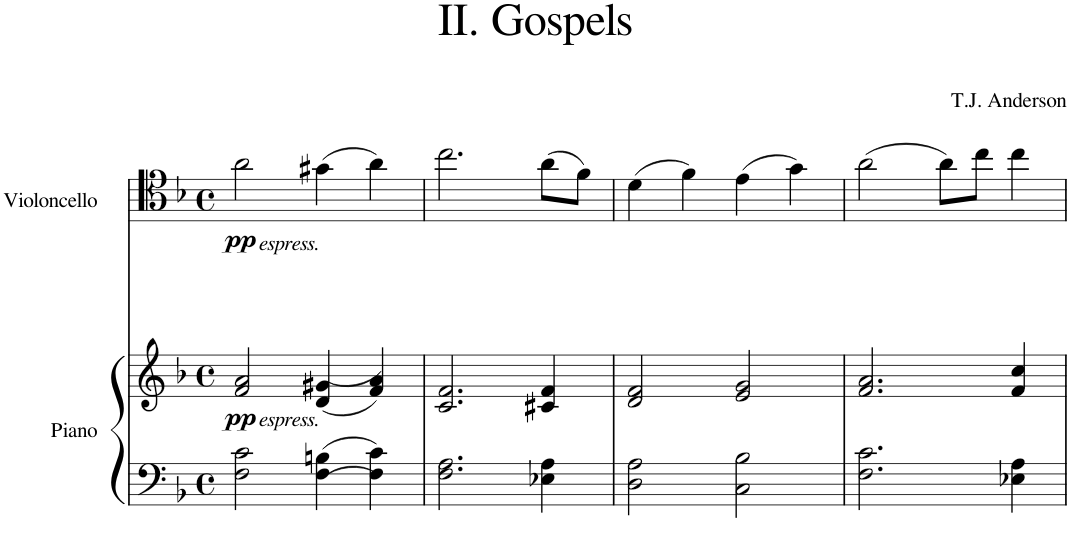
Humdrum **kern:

**kern	**kern	**dynam	**kern	**dynam
*part2	*part2	*part2	*part1	*part1
*staff3	*staff2	*staff2/3	*staff1	*staff1
*I"Piano	*	*	*I"Violoncello	*
*I'Pno.	*	*	*I'Vc.	*
*clefF4	*clefG2	*	*clefC4	*
*k[b-]	*k[b-]	*	*k[b-]	*
*M4/4	*M4/4	*	*M4/4	*
*met(c)	*met(c)	*	*met(c)	*
=1	=1	=1	=1	=1
!	!	!	!LO:TX:b:i:t=espress.	!
!	!	!LO:DY:b	!	!LO:DY:b
2F\ 2c\	2f/ 2a/	pp	2a\	pp
!	!LO:TX:b:i:t=espress.	!	!	!
4F\ 4Bn\	((4d/ 4g#X/	.	(4g#X\	.
4F\ 4c\	4f/ 4a/))	.	4a\)	.
=2	=2	=2	=2	=2
2.F\ 2.A\	2.c/ 2.f/	.	2.cc\	.
4E-X\ 4A\	4c#X/ 4f/	.	(8a\L	.
.	.	.	8f\J)	.
=3	=3	=3	=3	=3
2D\ 2A\	2d/ 2f/	.	(4d\	.
.	.	.	4f\)	.
2C\ 2B-\	2e/ 2g/	.	(4e\	.
.	.	.	4g\)	.
=4	=4	=4	=4	=4
2.F\ 2.c\	2.f/ 2.a/	.	(2a\	.
.	.	.	8a\L)	.
.	.	.	8cc\J	.
4E-X\ 4A\	4f/ 4cc/	.	4cc\	.
=	=	=	=	=
*-	*-	*-	*-	*-
